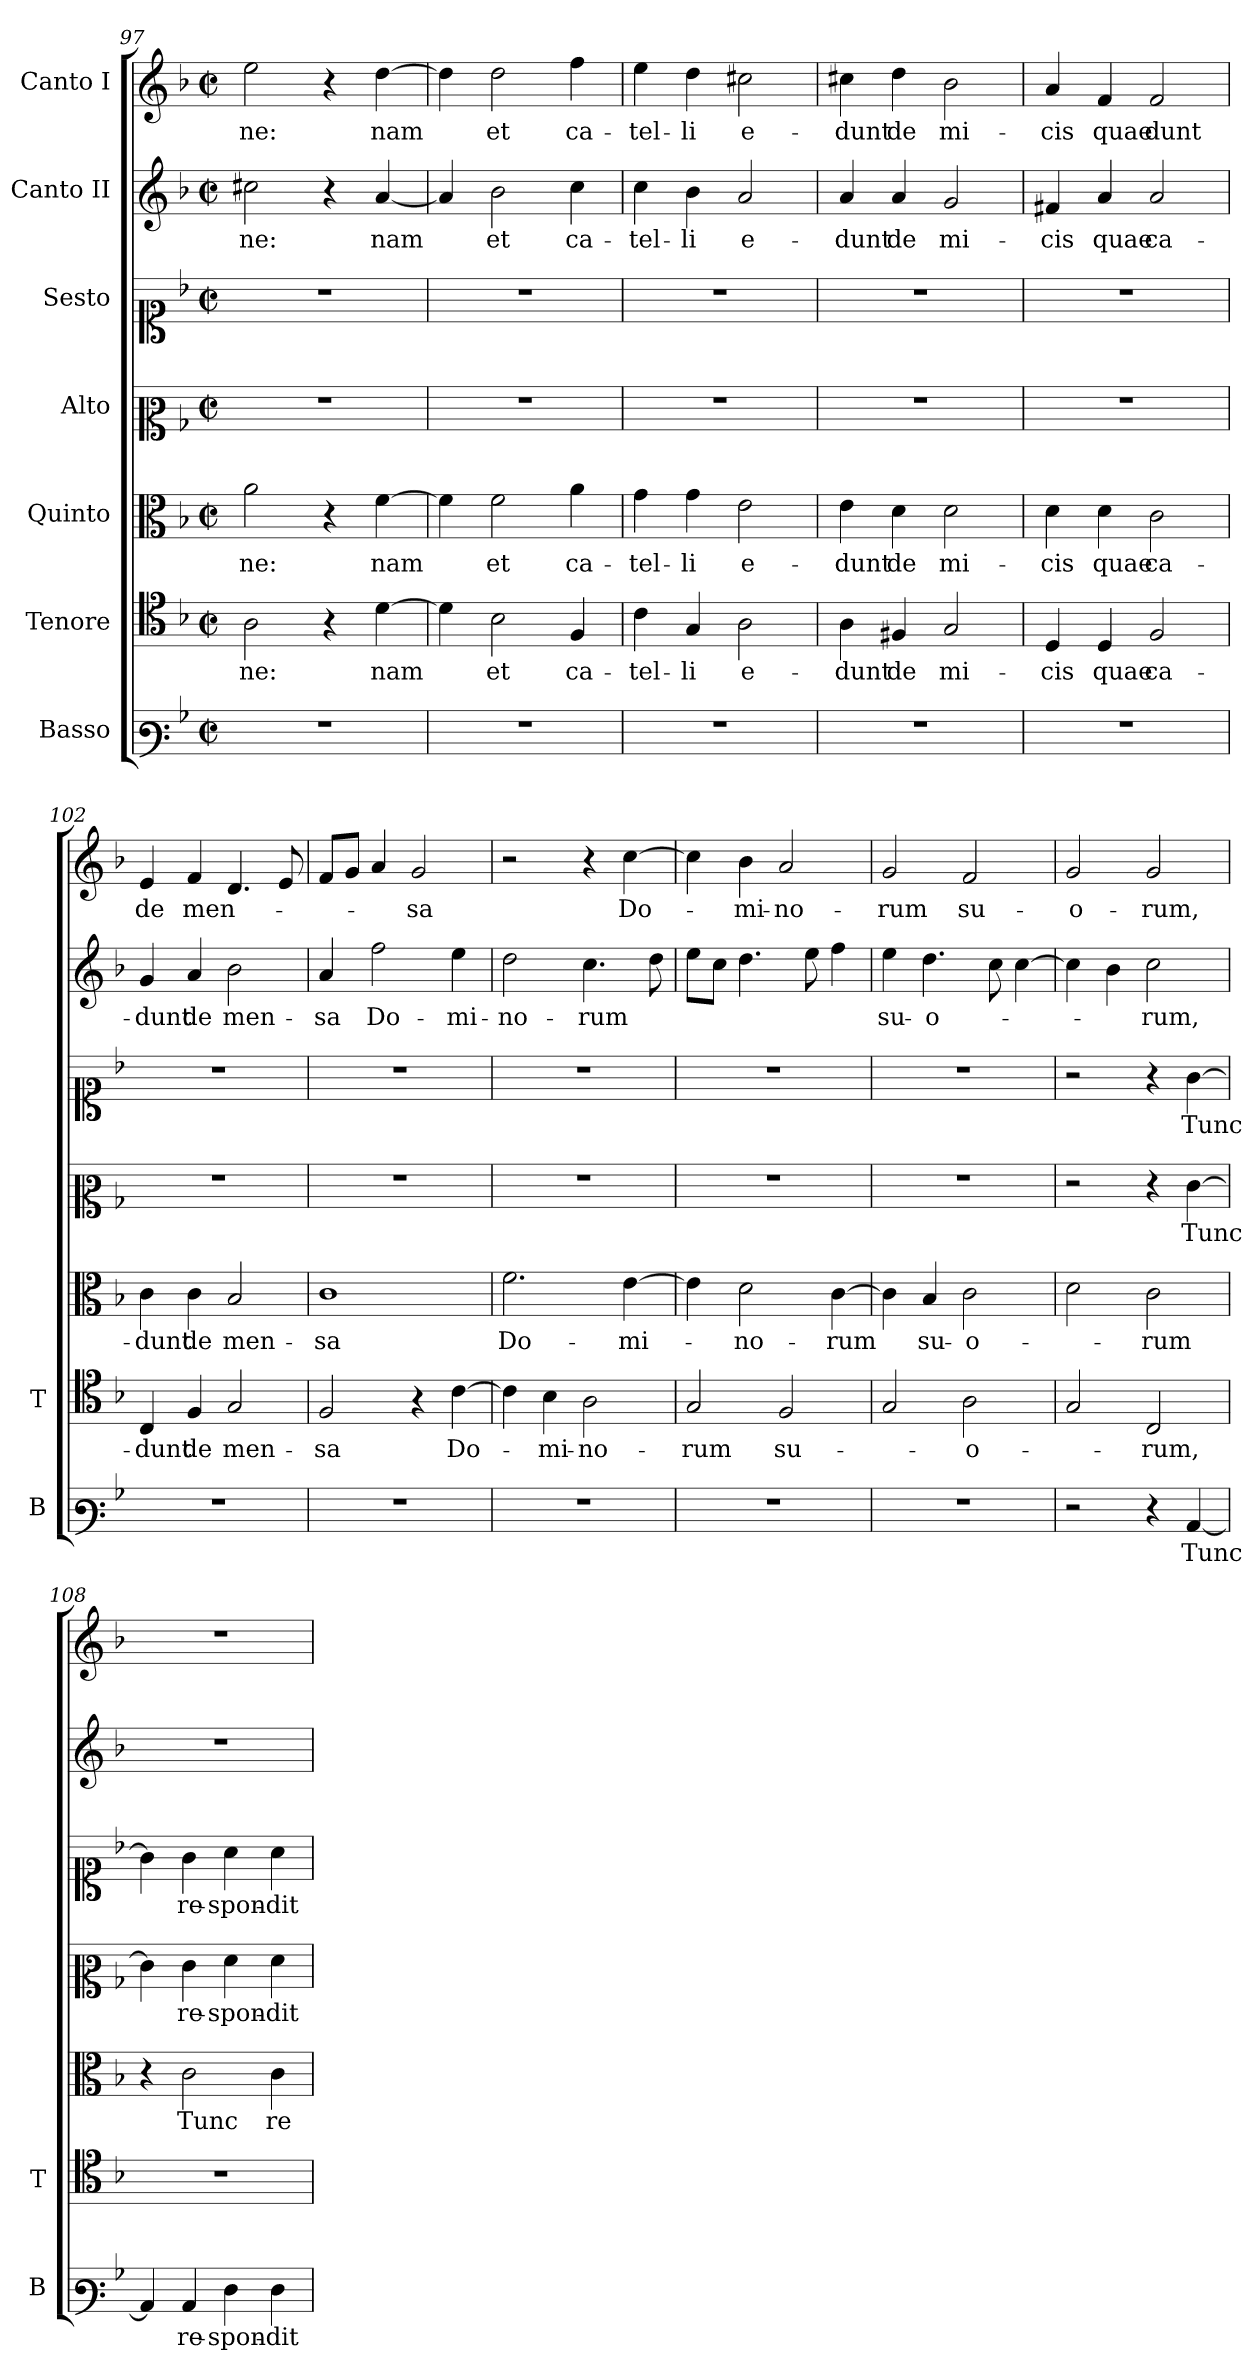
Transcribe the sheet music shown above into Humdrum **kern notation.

**kern	**text	**kern	**text	**kern	**text	**kern	**text	**kern	**text	**kern	**text	**kern	**text
*part7	*part7	*part6	*part6	*part5	*part5	*part4	*part4	*part3	*part3	*part2	*part2	*part1	*part1
*staff7	*staff7	*staff6	*staff6	*staff5	*staff5	*staff4	*staff4	*staff3	*staff3	*staff2	*staff2	*staff1	*staff1
*I"Basso	*	*I"Tenore	*	*I"Quinto	*	*I"Alto	*	*I"Sesto	*	*I"Canto II	*	*I"Canto I	*
*I'B	*	*I'T	*	*	*	*	*	*	*	*	*	*	*
!!LO:LB:g=z
*clefF3	*	*clefC4	*	*clefC3	*	*clefC2	*	*clefC1	*	*clefG2	*	*clefG2	*
*k[b-]	*	*k[b-]	*	*k[b-]	*	*k[b-]	*	*k[b-]	*	*k[b-]	*	*k[b-]	*
*F:	*	*F:	*	*F:	*	*F:	*	*F:	*	*F:	*	*F:	*
*M2/2	*	*M2/2	*	*M2/2	*	*M2/2	*	*M2/2	*	*M2/2	*	*M2/2	*
*met(c|)	*	*met(c|)	*	*met(c|)	*	*met(c|)	*	*met(c|)	*	*met(c|)	*	*met(c|)	*
=97	=97	=97	=97	=97	=97	=97	=97	=97	=97	=97	=97	=97	=97
!	!	!	!LO:LY:b	!	!LO:LY:b	!	!	!	!	!	!LO:LY:b	!	!LO:LY:b
1r	.	2A\	-ne:	2a\	-ne:	1r	.	1r	.	2cc#X\	-ne:	2ee\	-ne:
.	.	4r	.	4r	.	.	.	.	.	4r	.	4r	.
!	!	!	!LO:LY:b	!	!LO:LY:b	!	!	!	!	!	!LO:LY:b	!	!LO:LY:b
.	.	[>4d\	nam	[>4f\	nam	.	.	.	.	[<4a/	nam	[>4dd\	nam
=98	=98	=98	=98	=98	=98	=98	=98	=98	=98	=98	=98	=98	=98
1r	.	4d\]	.	4f\]	.	1r	.	1r	.	4a/]	.	4dd\]	.
!	!	!	!LO:LY:b	!	!LO:LY:b	!	!	!	!	!	!LO:LY:b	!	!LO:LY:b
.	.	2B-\	et	2f\	et	.	.	.	.	2b-\	et	2dd\	et
!	!	!	!LO:LY:b	!	!LO:LY:b	!	!	!	!	!	!LO:LY:b	!	!LO:LY:b
.	.	4F/	ca-	4a\	ca-	.	.	.	.	4cc\	ca-	4ff\	ca-
=99	=99	=99	=99	=99	=99	=99	=99	=99	=99	=99	=99	=99	=99
!	!	!	!LO:LY:b	!	!LO:LY:b	!	!	!	!	!	!LO:LY:b	!	!LO:LY:b
1r	.	4c\	-tel-	4g\	-tel-	1r	.	1r	.	4cc\	-tel-	4ee\	-tel-
!	!	!	!LO:LY:b	!	!LO:LY:b	!	!	!	!	!	!LO:LY:b	!	!LO:LY:b
.	.	4G/	-li	4g\	-li	.	.	.	.	4b-\	-li	4dd\	-li
!	!	!	!LO:LY:b	!	!LO:LY:b	!	!	!	!	!	!LO:LY:b	!	!LO:LY:b
.	.	2A\	e-	2e\	e-	.	.	.	.	2a/	e-	2cc#X\	e-
=100	=100	=100	=100	=100	=100	=100	=100	=100	=100	=100	=100	=100	=100
!	!	!	!LO:LY:b	!	!LO:LY:b	!	!	!	!	!	!LO:LY:b	!	!LO:LY:b
1r	.	4A\	-dunt	4e\	-dunt	1r	.	1r	.	4a/	-dunt	4cc#X\	-dunt
!	!	!	!LO:LY:b	!	!LO:LY:b	!	!	!	!	!	!LO:LY:b	!	!LO:LY:b
.	.	4F#X/	de	4d\	de	.	.	.	.	4a/	de	4dd\	de
!	!	!	!LO:LY:b	!	!LO:LY:b	!	!	!	!	!	!LO:LY:b	!	!LO:LY:b
.	.	2G/	mi-	2d\	mi-	.	.	.	.	2g/	mi-	2b-\	mi-
=101	=101	=101	=101	=101	=101	=101	=101	=101	=101	=101	=101	=101	=101
!	!	!	!LO:LY:b	!	!LO:LY:b	!	!	!	!	!	!LO:LY:b	!	!LO:LY:b
1r	.	4D/	-cis	4d\	-cis	1r	.	1r	.	4f#X/	-cis	4a/	-cis
!	!	!	!LO:LY:b	!	!LO:LY:b	!	!	!	!	!	!LO:LY:b	!	!LO:LY:b
.	.	4D/	quae	4d\	quae	.	.	.	.	4a/	quae	4f/	quae
!	!	!	!LO:LY:b	!	!LO:LY:b	!	!	!	!	!	!LO:LY:b	!	!LO:LY:b
.	.	2F/	ca-	2c\	ca-	.	.	.	.	2a/	ca-	2f/	dunt
!!LO:PB:g=z
=102	=102	=102	=102	=102	=102	=102	=102	=102	=102	=102	=102	=102	=102
!	!	!	!LO:LY:b	!	!LO:LY:b	!	!	!	!	!	!LO:LY:b	!	!LO:LY:b
1r	.	4C/	-dunt	4c\	-dunt	1r	.	1r	.	4g/	-dunt	4e/	de
!	!	!	!LO:LY:b	!	!LO:LY:b	!	!	!	!	!	!LO:LY:b	!	!LO:LY:b
.	.	4F/	de	4c\	de	.	.	.	.	4a/	de	4f/	men-
!	!	!	!LO:LY:b	!	!LO:LY:b	!	!	!	!	!	!LO:LY:b	!	!
.	.	2G/	men-	2B-/	men-	.	.	.	.	2b-\	men-	4.d/	.
.	.	.	.	.	.	.	.	.	.	.	.	8e/	.
=103	=103	=103	=103	=103	=103	=103	=103	=103	=103	=103	=103	=103	=103
!	!	!	!LO:LY:b	!	!LO:LY:b	!	!	!	!	!	!LO:LY:b	!	!
1r	.	2F/	-sa	1c	-sa	1r	.	1r	.	4a/	-sa	8f/L	.
.	.	.	.	.	.	.	.	.	.	.	.	8g/J	.
!	!	!	!	!	!	!	!	!	!	!	!LO:LY:b	!	!
.	.	.	.	.	.	.	.	.	.	2ff\	Do-	4a/	.
!	!	!	!	!	!	!	!	!	!	!	!	!	!LO:LY:b
.	.	4r	.	.	.	.	.	.	.	.	.	2g/	-sa
!	!	!	!LO:LY:b	!	!	!	!	!	!	!	!LO:LY:b	!	!
.	.	[>4c\	Do-	.	.	.	.	.	.	4ee\	-mi-	.	.
=104	=104	=104	=104	=104	=104	=104	=104	=104	=104	=104	=104	=104	=104
!	!	!	!	!	!LO:LY:b	!	!	!	!	!	!LO:LY:b	!	!
1r	.	4c\]	.	2.f\	Do-	1r	.	1r	.	2dd\	-no-	2r	.
!	!	!	!LO:LY:b	!	!	!	!	!	!	!	!	!	!
.	.	4B-\	-mi-	.	.	.	.	.	.	.	.	.	.
!	!	!	!LO:LY:b	!	!	!	!	!	!	!	!LO:LY:b	!	!
.	.	2A\	-no-	.	.	.	.	.	.	4.cc\	-rum	4r	.
!	!	!	!	!	!LO:LY:b	!	!	!	!	!	!	!	!LO:LY:b
.	.	.	.	[>4e\	-mi-	.	.	.	.	.	.	[>4cc\	Do-
.	.	.	.	.	.	.	.	.	.	8dd\	.	.	.
=105	=105	=105	=105	=105	=105	=105	=105	=105	=105	=105	=105	=105	=105
!	!	!	!LO:LY:b	!	!	!	!	!	!	!	!	!	!
1r	.	2G/	-rum	4e\]	.	1r	.	1r	.	8ee\L	.	4cc\]	.
.	.	.	.	.	.	.	.	.	.	8cc\J	.	.	.
!	!	!	!	!	!LO:LY:b	!	!	!	!	!	!	!	!LO:LY:b
.	.	.	.	2d\	-no-	.	.	.	.	4.dd\	.	4b-\	-mi-
!	!	!	!LO:LY:b	!	!	!	!	!	!	!	!	!	!LO:LY:b
.	.	2F/	su-	.	.	.	.	.	.	.	.	2a/	-no-
.	.	.	.	.	.	.	.	.	.	8ee\	.	.	.
!	!	!	!	!	!LO:LY:b	!	!	!	!	!	!	!	!
.	.	.	.	[>4c\	-rum	.	.	.	.	4ff\	.	.	.
=106	=106	=106	=106	=106	=106	=106	=106	=106	=106	=106	=106	=106	=106
!	!	!	!	!	!	!	!	!	!	!	!LO:LY:b	!	!LO:LY:b
1r	.	2G/	.	4c\]	.	1r	.	1r	.	4ee\	su-	2g/	-rum
!	!	!	!	!	!LO:LY:b	!	!	!	!	!	!LO:LY:b	!	!
.	.	.	.	4B-/	su-	.	.	.	.	4.dd\	-o-	.	.
!	!	!	!LO:LY:b	!	!LO:LY:b	!	!	!	!	!	!	!	!LO:LY:b
.	.	2A\	-o-	2c\	-o-	.	.	.	.	.	.	2f/	su-
.	.	.	.	.	.	.	.	.	.	8cc\	.	.	.
.	.	.	.	.	.	.	.	.	.	[>4cc\	.	.	.
!!LO:LB:g=z
=107	=107	=107	=107	=107	=107	=107	=107	=107	=107	=107	=107	=107	=107
!	!	!	!	!	!	!	!	!	!	!	!	!	!LO:LY:b
2r	.	2G/	.	2d\	.	2r	.	2r	.	4cc\]	.	2g/	-o-
.	.	.	.	.	.	.	.	.	.	4b-\	.	.	.
!	!	!	!LO:LY:b	!	!LO:LY:b	!	!	!	!	!	!LO:LY:b	!	!LO:LY:b
4r	.	2C/	-rum,	2c\	-rum	4r	.	4r	.	2cc\	-rum,	2g/	-rum,
!	!LO:LY:b	!	!	!	!	!	!LO:LY:b	!	!LO:LY:b	!	!	!	!
[<4C/	Tunc	.	.	.	.	[>4e\	Tunc	[>4g\	Tunc	.	.	.	.
=108	=108	=108	=108	=108	=108	=108	=108	=108	=108	=108	=108	=108	=108
4C/]	.	1r	.	4r	.	4e\]	.	4g\]	.	1r	.	1r	.
!	!LO:LY:b	!	!	!	!LO:LY:b	!	!LO:LY:b	!	!LO:LY:b	!	!	!	!
4C/	re-	.	.	2c\	Tunc	4e\	re-	4g\	re-	.	.	.	.
!	!LO:LY:b	!	!	!	!	!	!LO:LY:b	!	!LO:LY:b	!	!	!	!
4F\	-spon-	.	.	.	.	4f\	-spon-	4a\	-spon-	.	.	.	.
!	!LO:LY:b	!	!	!	!LO:LY:b	!	!LO:LY:b	!	!LO:LY:b	!	!	!	!
4F\	-dit	.	.	4c\	re-	4f\	-dit	4a\	-dit	.	.	.	.
=	=	=	=	=	=	=	=	=	=	=	=	=	=
*-	*-	*-	*-	*-	*-	*-	*-	*-	*-	*-	*-	*-	*-
